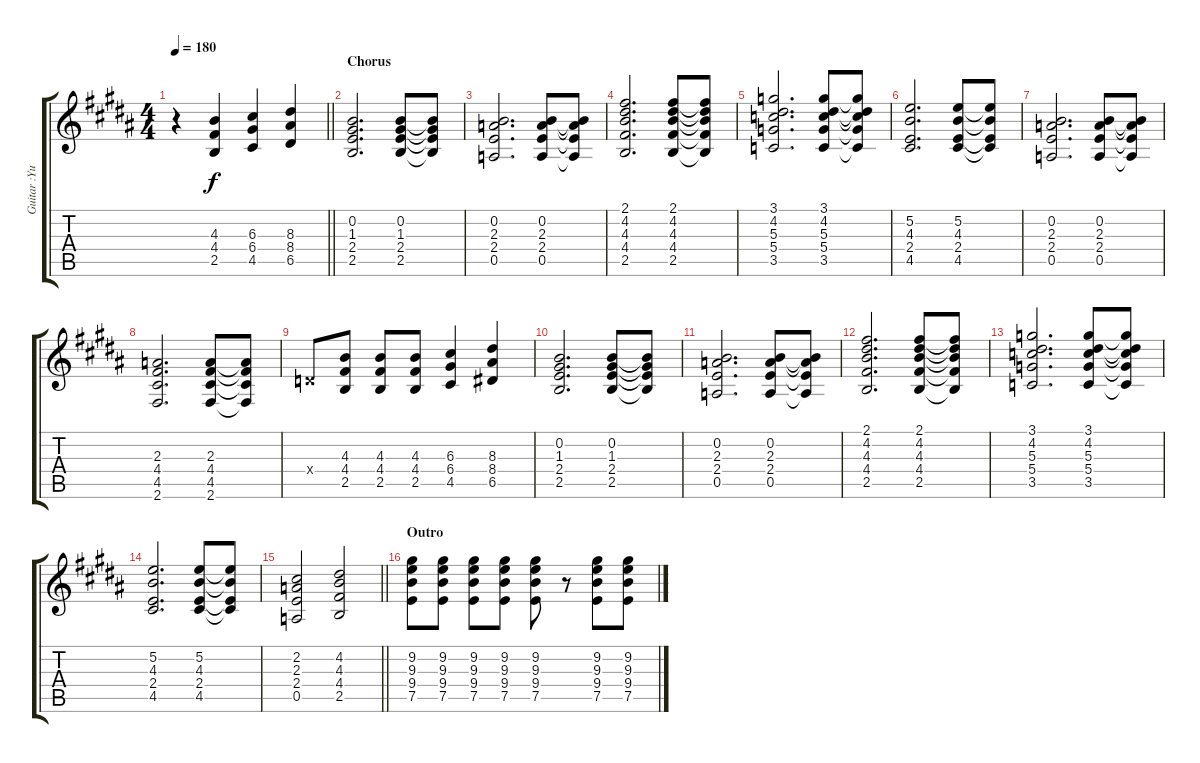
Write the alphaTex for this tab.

\track ("Guitar :Yui" "Guitar :Yu") {instrument distortionguitar}
\staff {score tabs}
\tuning (E4 B3 G3 D3 A2 E2) {hide}
\ts (4 4)
\tempo 180
\clef g2
\barLineRight lightlight
\ks b
r.4{dy f} (4.3 4.4 2.5).4 (6.3 6.4 4.5).4 (8.3 8.4 6.5).4 |
\section ("" "Chorus")
(0.2 1.3 2.4 2.5).2{d} (0.2 1.3 2.4 2.5).8 (0.2{t} 1.3{t} 2.4{t} 2.5{t}).8 |
(0.2 2.3 2.4 0.5).2{d} (0.2 2.3 2.4 0.5).8 (0.2{t} 2.3{t} 2.4{t} 0.5{t}).8 |
(2.1 4.2 4.3 4.4 2.5).2{d} (2.1 4.2 4.3 4.4 2.5).8 (2.1{t} 4.2{t} 4.3{t} 4.4{t} 2.5{t}).8 |
(3.1 4.2 5.3 5.4 3.5).2{d} (3.1 4.2 5.3 5.4 3.5).8 (3.1{t} 4.2{t} 5.3{t} 5.4{t} 3.5{t}).8 |
(5.2 4.3 2.4 4.5).2{d} (5.2 4.3 2.4 4.5).8 (5.2{t} 4.3{t} 2.4{t} 4.5{t}).8 |
(0.2 2.3 2.4 0.5).2{d} (0.2 2.3 2.4 0.5).8 (0.2{t} 2.3{t} 2.4{t} 0.5{t}).8 |
(2.3 4.4 4.5 2.6).2{d} (2.3 4.4 4.5 2.6).8 (2.3{t} 4.4{t} 4.5{t} 2.6{t}).8 |
0.4{x}.8 (4.3 4.4 2.5).8 (4.3 4.4 2.5).8 (4.3 4.4 2.5).8 (6.3 6.4 4.5).4 (8.3 8.4 6.5).4 |
(0.2 1.3 2.4 2.5).2{d} (0.2 1.3 2.4 2.5).8 (0.2{t} 1.3{t} 2.4{t} 2.5{t}).8 |
(0.2 2.3 2.4 0.5).2{d} (0.2 2.3 2.4 0.5).8 (0.2{t} 2.3{t} 2.4{t} 0.5{t}).8 |
(2.1 4.2 4.3 4.4 2.5).2{d} (2.1 4.2 4.3 4.4 2.5).8 (2.1{t} 4.2{t} 4.3{t} 4.4{t} 2.5{t}).8 |
(3.1 4.2 5.3 5.4 3.5).2{d} (3.1 4.2 5.3 5.4 3.5).8 (3.1{t} 4.2{t} 5.3{t} 5.4{t} 3.5{t}).8 |
(5.2 4.3 2.4 4.5).2{d} (5.2 4.3 2.4 4.5).8 (5.2{t} 4.3{t} 2.4{t} 4.5{t}).8 |
\barLineRight lightlight
(2.2 2.3 2.4 0.5).2 (4.2 4.3 4.4 2.5).2 |
\section ("" "Outro")
(9.2 9.3 9.4 7.5).8 (9.2 9.3 9.4 7.5).8 (9.2 9.3 9.4 7.5).8 (9.2 9.3 9.4 7.5).8 (9.2 9.3 9.4 7.5).8 r.8 (9.2 9.3 9.4 7.5).8 (9.2 9.3 9.4 7.5).8
